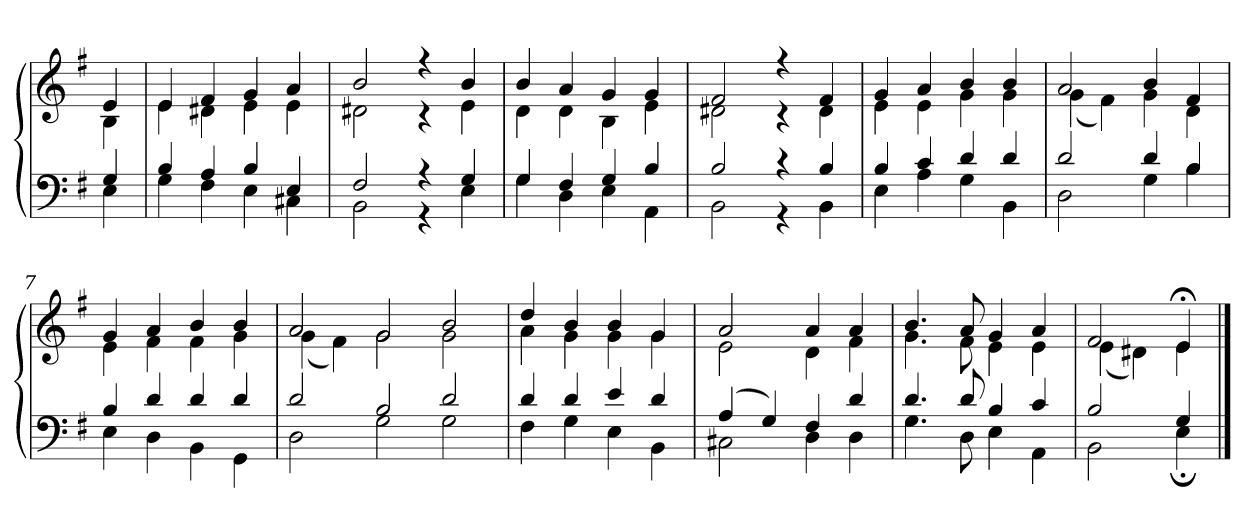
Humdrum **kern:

**kern	**kern
*part1	*part1
*staff2	*staff1
*clefF4	*clefG2
*k[f#]	*k[f#]
*e:	*e:
=	=
*^	*^
4G	4E	4e	4B
=1	=1	=1	=1
4B	4G	4e	4e
4A	4F#	4f#	4d#X
4B	4E	4g	4e
4E	4C#X	4a	4e
=2	=2	=2	=2
2F#	2BB	2b	2d#X
4r	4r	4r	4r
4G	4E	4b	4e
=3	=3	=3	=3
4G	4G	4b	4d
4F#	4D	4a	4d
4G	4E	4g	4B
4B	4AA	4g	4e
=4	=4	=4	=4
2B	2BB	2f#	2d#X
4r	4r	4r	4r
4B	4BB	4f#	4d#
=5	=5	=5	=5
4B	4E	4g	4e
4c	4A	4a	4e
4d	4G	4b	4g
4d	4BB	4b	4g
=6	=6	=6	=6
2d	2D	2a	(4g
.	.	.	4f#)
4d	4G	4b	4g
4B	4B	4f#	4d
=7	=7	=7	=7
4B	4E	4g	4e
4d	4D	4a	4f#
4d	4BB	4b	4f#
4d	4GG	4b	4g
=8	=8	=8	=8
2d	2D	2a	(4g
.	.	.	4f#)
2B	2G	2g	2g
2d	2G	2b	2g
=9	=9	=9	=9
4d	4F#	4dd	4a
4d	4G	4b	4g
4e	4E	4b	4g
4d	4BB	4g	4g
=10	=10	=10	=10
(4A	2C#X	2a	2e
4G)	.	.	.
4F#	4D	4a	4d
4d	4D	4a	4f#
=11	=11	=11	=11
4.d	4.G	4.b	4.g
8d	8D	8a	8f#
4B	4E	4g	4e
4c	4AA	4a	4e
=12	=12	=12	=12
2B	2BB	2f#	(4e
.	.	.	4d#X)
4G	4E;	4e;<	4e
*v	*v	*	*
*	*v	*v
==	==
*-	*-
